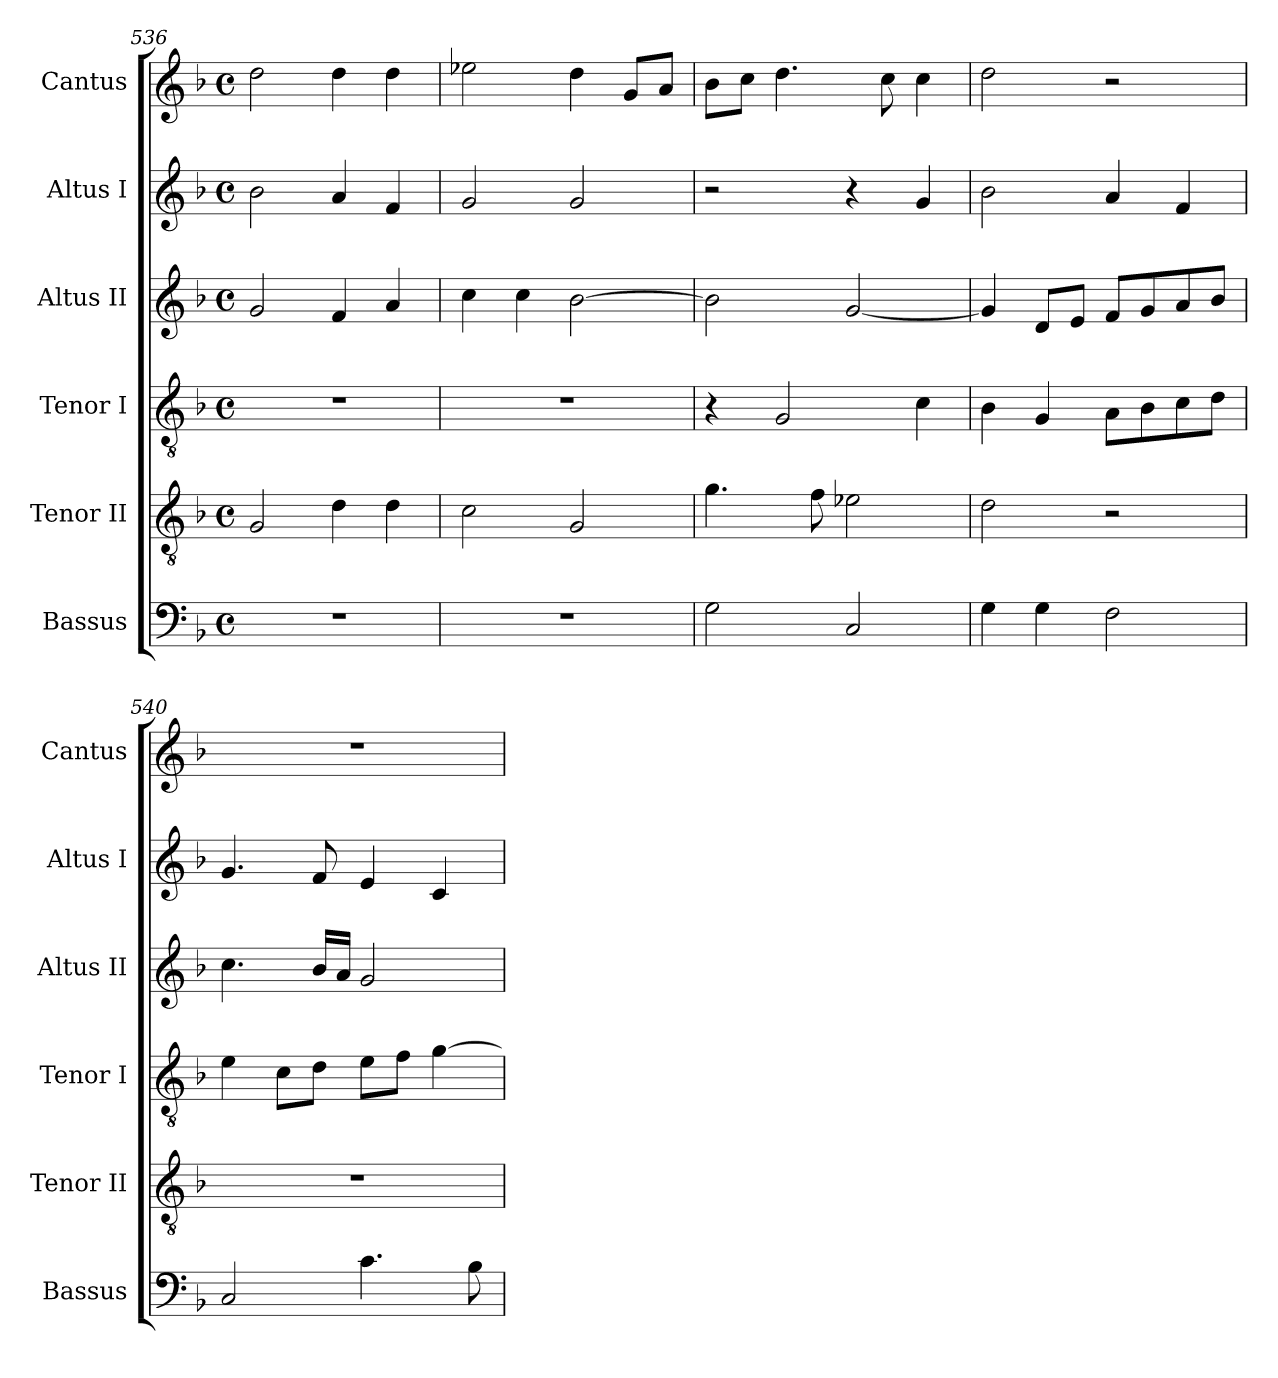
**kern	**kern	**kern	**kern	**kern	**kern
*part6	*part5	*part4	*part3	*part2	*part1
*staff6	*staff5	*staff4	*staff3	*staff2	*staff1
*I"Bassus	*I"Tenor II	*I"Tenor I	*I"Altus II	*I"Altus I	*I"Cantus
*I'Bassus	*I'Tenor II	*I'Tenor I	*I'Altus II	*I'Altus I	*I'Cantus
*clefF4	*clefGv2	*clefGv2	*clefG2	*clefG2	*clefG2
*k[b-]	*k[b-]	*k[b-]	*k[b-]	*k[b-]	*k[b-]
*F:	*F:	*F:	*F:	*F:	*F:
*M4/4	*M4/4	*M4/4	*M4/4	*M4/4	*M4/4
*met(c)	*met(c)	*met(c)	*met(c)	*met(c)	*met(c)
=536	=536	=536	=536	=536	=536
1r	2G/	1r	2g/	2b-\	2dd\
.	4d\	.	4f/	4a/	4dd\
.	4d\	.	4a/	4f/	4dd\
=537	=537	=537	=537	=537	=537
1r	2c\	1r	4cc\	2g/	2ee-X\
.	.	.	4cc\	.	.
.	2G/	.	[>2b-\	2g/	4dd\
.	.	.	.	.	8g/L
.	.	.	.	.	8a/J
!!LO:PB:g=z
=538	=538	=538	=538	=538	=538
2G\	4.g\	4r	2b-\]	2r	8b-\L
.	.	.	.	.	8cc\J
.	.	2G/	.	.	4.dd\
.	8f\	.	.	.	.
2C/	2e-X\	.	[<2g/	4r	.
.	.	.	.	.	8cc\
.	.	4c\	.	4g/	4cc\
=539	=539	=539	=539	=539	=539
4G\	2d\	4B-\	4g/]	2b-\	2dd\
4G\	.	4G/	8d/L	.	.
.	.	.	8e/J	.	.
2F\	2r	8A\L	8f/L	4a/	2r
.	.	8B-\	8g/	.	.
.	.	8c\	8a/	4f/	.
.	.	8d\J	8b-/J	.	.
=540	=540	=540	=540	=540	=540
2C/	1r	4e\	4.cc\	4.g/	1r
.	.	8c\L	.	.	.
.	.	8d\J	16b-/LL	8f/	.
.	.	.	16a/JJ	.	.
4.c\	.	8e\L	2g/	4e/	.
.	.	8f\J	.	.	.
.	.	[>4g\	.	4c/	.
8B-\	.	.	.	.	.
=	=	=	=	=	=
*-	*-	*-	*-	*-	*-
